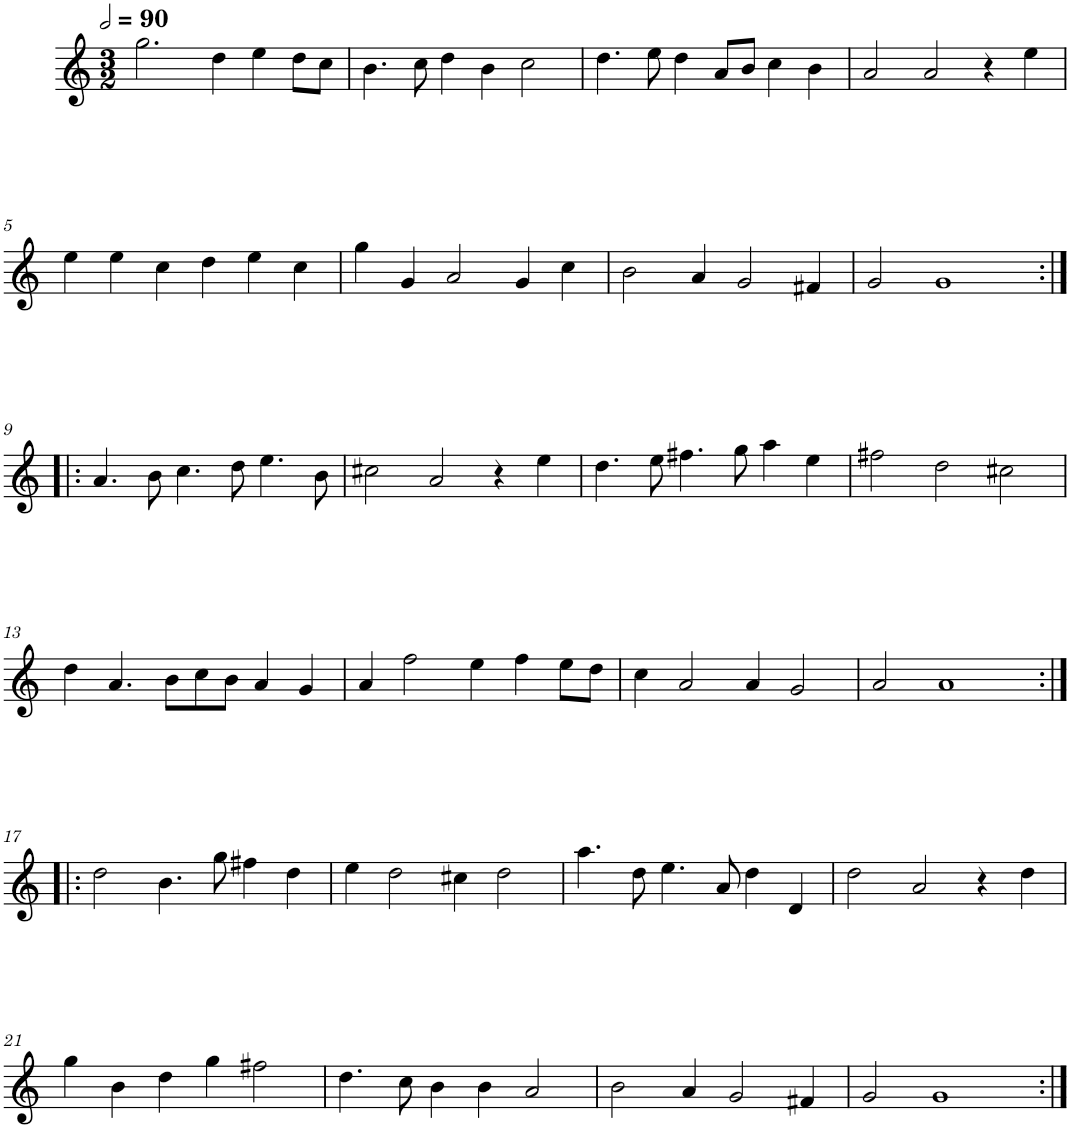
**kern
*part1
*staff1
*I"Cinq parties
*clefG2
*k[]
*M3/2
*MM180
=1
2.gg\
4dd\
4ee\
8dd\L
8cc\J
=2
4.b\
8cc\
4dd\
4b\
2cc\
=3
4.dd\
8ee\
4dd\
8a/L
8b/J
4cc\
4b\
=4
2a/
2a/
4r
4ee\
!!LO:LB:g=z
=5
4ee\
4ee\
4cc\
4dd\
4ee\
4cc\
=6
4gg\
4g/
2a/
4g/
4cc\
=7
2b\
4a/
2g/
4f#X/
=8
2g/
1g
!!LO:LB:g=z
=9:|!|:
4.a/
8b\
4.cc\
8dd\
4.ee\
8b\
=10
2cc#X\
2a/
4r
4ee\
=11
4.dd\
8ee\
4.ff#X\
8gg\
4aa\
4ee\
=12
2ff#X\
2dd\
2cc#X\
!!LO:LB:g=z
=13
4dd\
4.a/
8b\L
8cc\
8b\J
4a/
4g/
=14
4a/
2ff\
4ee\
4ff\
8ee\L
8dd\J
=15
4cc\
2a/
4a/
2g/
=16
2a/
1a
!!LO:LB:g=z
=17:|!|:
2dd\
4.b\
8gg\
4ff#X\
4dd\
=18
4ee\
2dd\
4cc#X\
2dd\
=19
4.aa\
8dd\
4.ee\
8a/
4dd\
4d/
=20
2dd\
2a/
4r
4dd\
!!LO:LB:g=z
=21
4gg\
4b\
4dd\
4gg\
2ff#X\
=22
4.dd\
8cc\
4b\
4b\
2a/
=23
2b\
4a/
2g/
4f#X/
=24
2g/
1g
=:|!
*-
